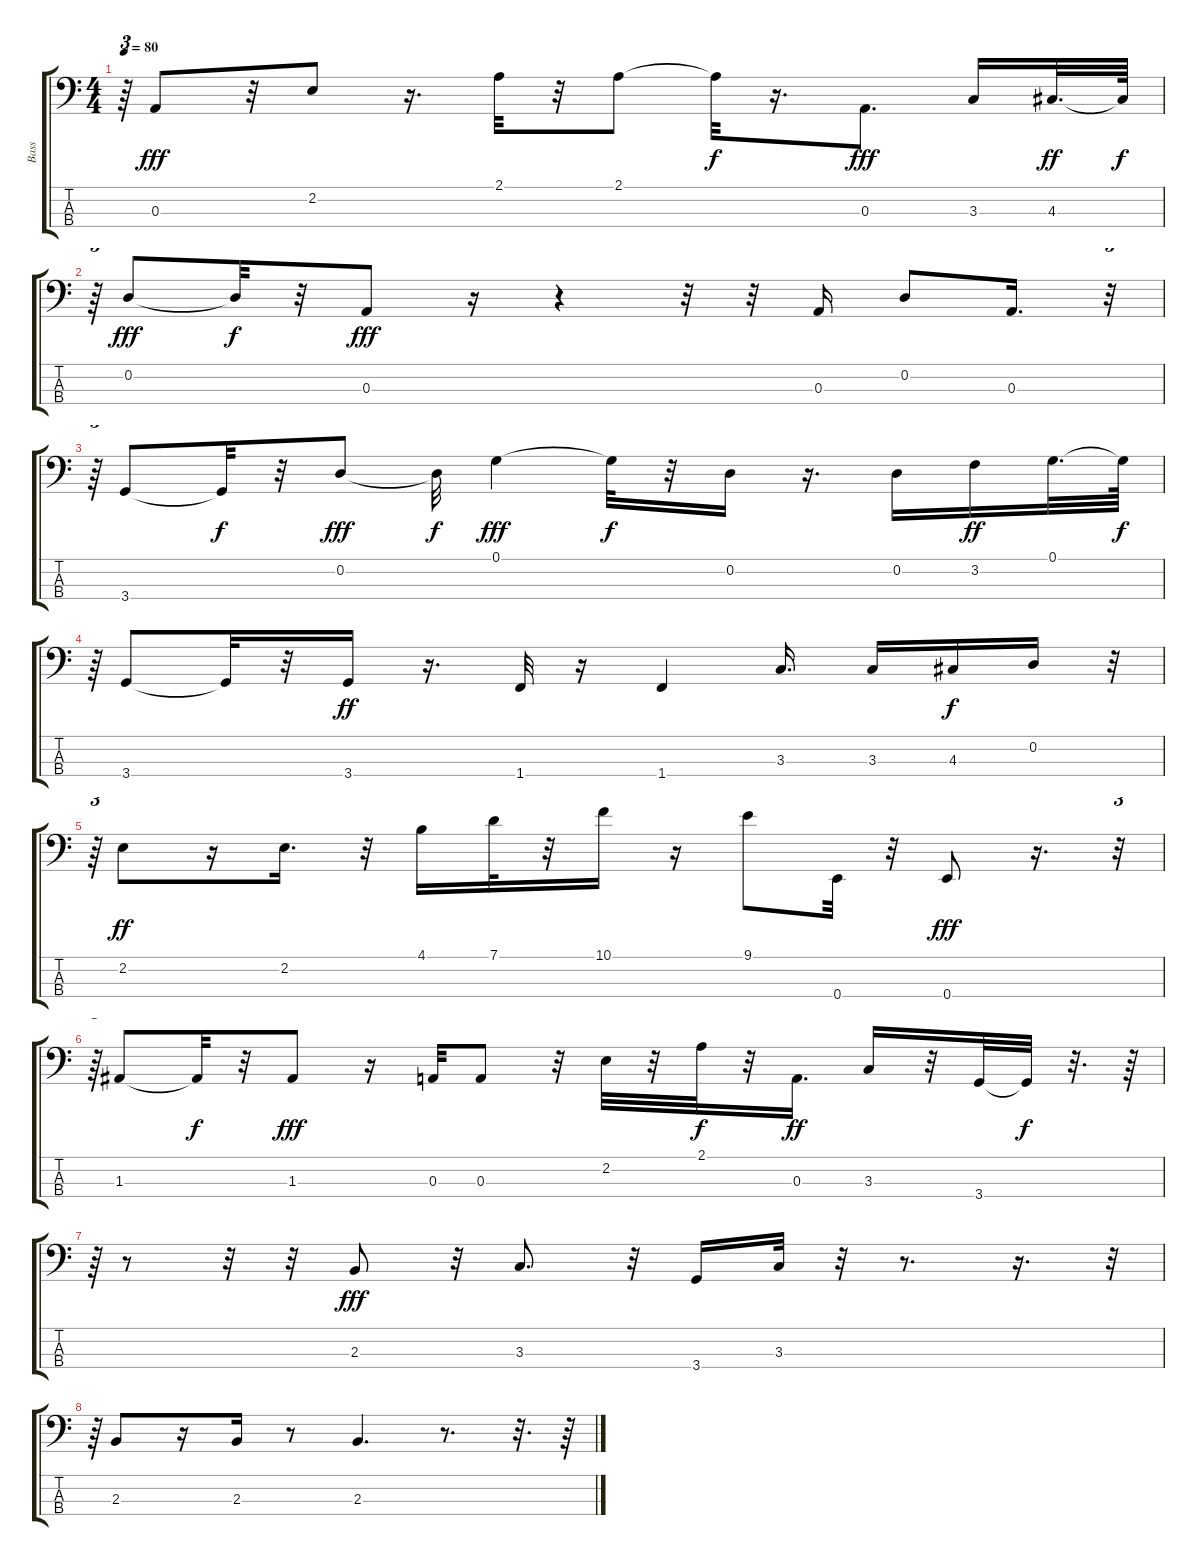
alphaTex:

\track ("Bass" "Bass") {instrument fretlessbass}
\staff {score tabs}
\tuning (G2 D2 A1 E1) {hide}
\ts (4 4)
\tempo 80
\clef f4
\ks c
r.64{tu (3 2) dy fff} 0.3.8 r.32 2.2.8 r.16{d} 2.1.32 r.32 2.1.8 2.1{t}.32{dy f} r.16{d} 0.3.8{d dy fff} 3.3.16 4.3.32{d dy ff} 4.3{t}.64{dy f} |
r.64{tu (3 2)} 0.2.8{dy fff} 0.2{t}.32{dy f} r.32 0.3.8{dy fff} r.16 r.4 r.32 r.32 0.3.16 0.2.8 0.3.16{d} r.32{tu (3 2)} |
r.64{tu (3 2)} 3.4.8 3.4{t}.32{dy f} r.32 0.2.8{dy fff} 0.2{t}.32{dy f} 0.1.4{dy fff} 0.1{t}.32{dy f} r.32 0.2.16 r.16{d} 0.2.16 3.2.16{dy ff} 0.1.32{d} 0.1{t}.64{dy f} |
r.64{tu (3 2)} 3.4.8 3.4{t}.32 r.32 3.4.16{dy ff} r.16{d} 1.4.32 r.16 1.4.4 3.3.16{d} 3.3.16 4.3.16{dy f} 0.2.16 r.32{tu (3 2)} |
r.64{tu (3 2)} 2.2.8{dy ff} r.16 2.2.16{d} r.32 4.1.16 7.1.32 r.32 10.1.16 r.16 9.1.8 0.4.32 r.32 0.4.8{dy fff} r.16{d} r.32{tu (3 2)} |
r.64{tu (3 2)} 1.3.8 1.3{t}.32{dy f} r.32 1.3.8{dy fff} r.16 0.3.32 0.3.8 r.32 2.2.32 r.32 2.1.32{dy f} r.32 0.3.16{d dy ff} 3.3.16 r.32 3.4.32 3.4{t}.32{dy f} r.32{d} r.64 |
r.64{tu (3 2)} r.8 r.32 r.32 2.3.8{dy fff} r.32 3.3.8{d} r.32 3.4.16 3.3.32 r.32 r.8{d} r.16{d} r.32{tu (3 2)} |
r.64{tu (3 2)} 2.3.8 r.16 2.3.16 r.8 2.3.4{d} r.8{d} r.32{d} r.64
